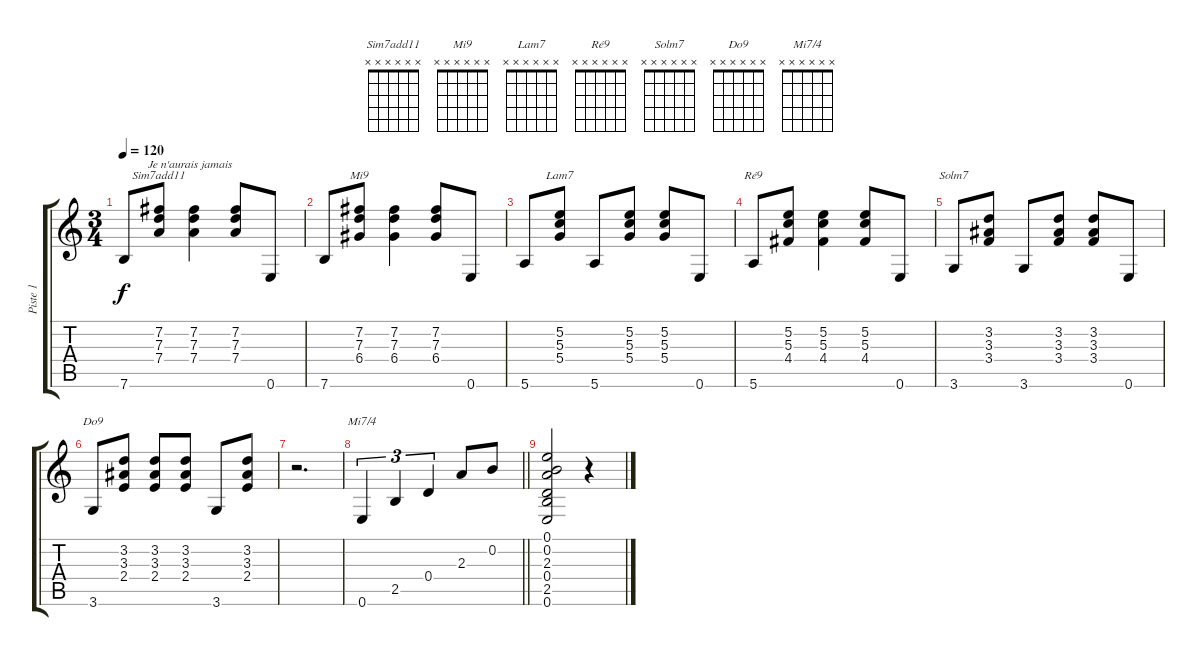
\track ("Piste 1" "Piste 1") {instrument acousticguitarnylon}
\staff {score tabs}
\tuning (E4 B3 G3 D3 A2 E2) {hide}
\chord ("Sim7add11" x x x x x x)
\chord ("Mi9" x x x x x x)
\chord ("Lam7" x x x x x x)
\chord ("Ré9" x x x x x x)
\chord ("Solm7" x x x x x x)
\chord ("Do9" x x x x x x)
\chord ("Mi7/4" x x x x x x)
\ts (3 4)
\tempo 120
\clef g2
\ks c
7.6.8{txt "        Je n'aurais jamais" dy f} (7.2 7.3 7.4).8{ch "Sim7add11"} (7.2 7.3 7.4).4 (7.2 7.3 7.4).8 0.6.8 |
7.6.8 (7.2 7.3 6.4).8{ch "Mi9"} (7.2 7.3 6.4).4 (7.2 7.3 6.4).8 0.6.8 |
5.6.8 (5.2 5.3 5.4).8{ch "Lam7"} 5.6.8 (5.2 5.3 5.4).8 (5.2 5.3 5.4).8 0.6.8 |
5.6.8{ch "Ré9"} (5.2 5.3 4.4).8 (5.2 5.3 4.4).4 (5.2 5.3 4.4).8 0.6.8 |
3.6.8{ch "Solm7"} (3.2 3.3 3.4).8 3.6.8 (3.2 3.3 3.4).8 (3.2 3.3 3.4).8 0.6.8 |
3.6.8{ch "Do9"} (3.2 3.3 2.4).8 (3.2 3.3 2.4).8 (3.2 3.3 2.4).8 3.6.8 (3.2 3.3 2.4).8 |
r.2{d} |
\barLineRight lightlight
0.6.4{tu (3 2) ch "Mi7/4"} 2.5.4{tu (3 2)} 0.4.4{tu (3 2)} 2.3.8 0.2.8 |
(0.1 0.2 2.3 0.4 2.5 0.6).2 r.4
